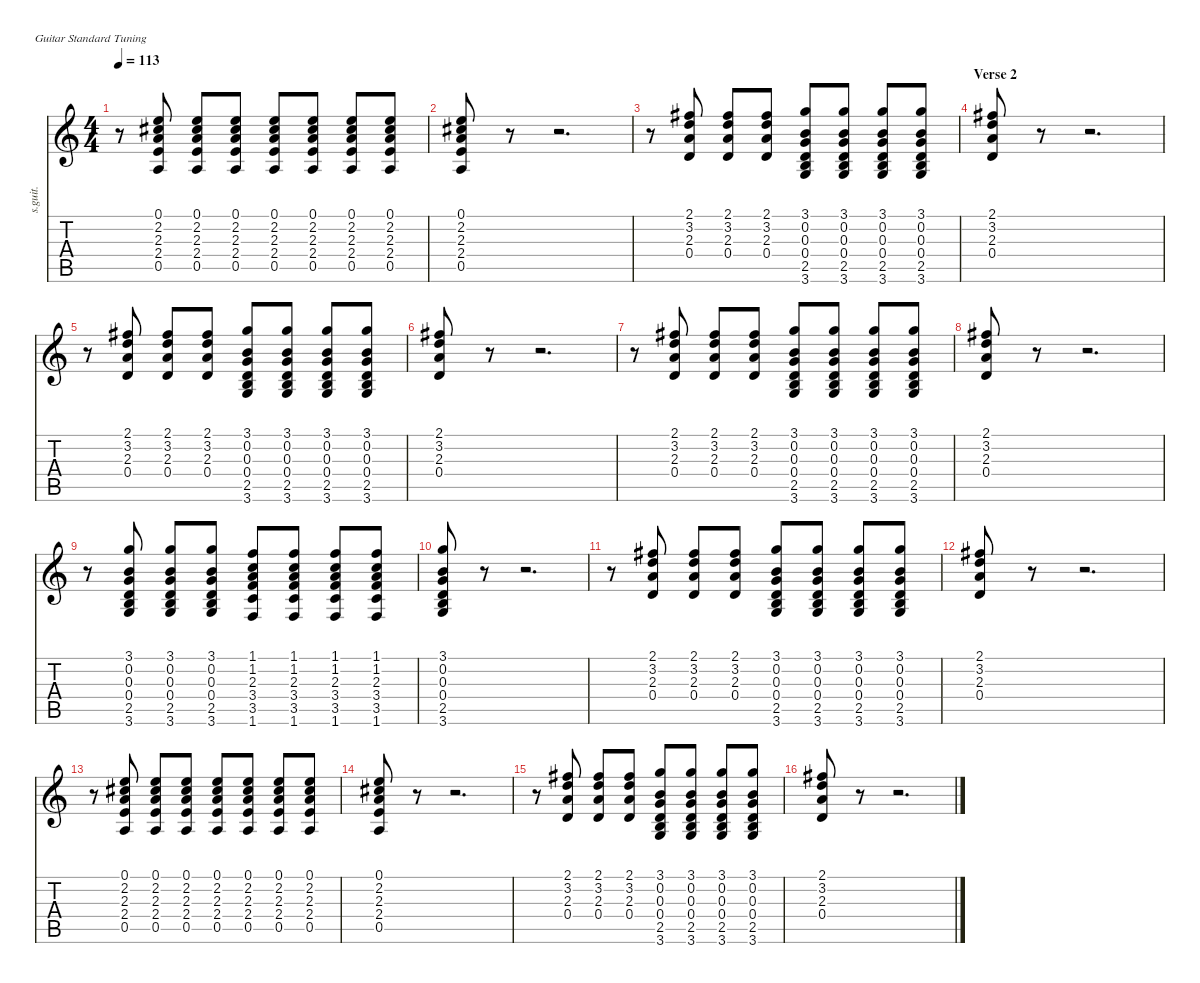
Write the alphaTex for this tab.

\defaultSystemsLayout 4
\hideDynamics
\bracketExtendMode nobrackets
\track ("Guitar (Right)" "s.guit.") {instrument overdrivenguitar}
\staff {score tabs}
\tuning (E4 B3 G3 D3 A2 E2)
\ts (4 4)
\tempo 113
\clef g2
\ks c
r.8{dy f} (0.1 2.2{acc #} 2.3 2.4 0.5).8{lyrics (0 "") lyrics (1 "") lyrics (2 "") lyrics (3 "") lyrics (4 "")} (0.1 2.2{acc #} 2.3 2.4 0.5).8{lyrics (0 "") lyrics (1 "") lyrics (2 "") lyrics (3 "") lyrics (4 "")} (0.1 2.2{acc #} 2.3 2.4 0.5).8{lyrics (0 "") lyrics (1 "") lyrics (2 "") lyrics (3 "") lyrics (4 "")} (0.1 2.2{acc #} 2.3 2.4 0.5).8{lyrics (0 "") lyrics (1 "") lyrics (2 "") lyrics (3 "") lyrics (4 "")} (0.1 2.2{acc #} 2.3 2.4 0.5).8{lyrics (0 "") lyrics (1 "") lyrics (2 "") lyrics (3 "") lyrics (4 "")} (0.1 2.2{acc #} 2.3 2.4 0.5).8{lyrics (0 "") lyrics (1 "") lyrics (2 "") lyrics (3 "") lyrics (4 "")} (0.1 2.2{acc #} 2.3 2.4 0.5).8{lyrics (0 "") lyrics (1 "") lyrics (2 "") lyrics (3 "") lyrics (4 "")} |
(0.1 2.2{acc #} 2.3 2.4 0.5).8{lyrics (0 "") lyrics (1 "") lyrics (2 "") lyrics (3 "") lyrics (4 "")} r.8 r.2{d} |
r.8 (2.1{acc #} 3.2 2.3 0.4).8{lyrics (0 "") lyrics (1 "") lyrics (2 "") lyrics (3 "") lyrics (4 "")} (2.1{acc #} 3.2 2.3 0.4).8{lyrics (0 "") lyrics (1 "") lyrics (2 "") lyrics (3 "") lyrics (4 "")} (2.1{acc #} 3.2 2.3 0.4).8{lyrics (0 "") lyrics (1 "") lyrics (2 "") lyrics (3 "") lyrics (4 "")} (3.1 0.2 0.3 0.4 2.5 3.6).8{lyrics (0 "") lyrics (1 "") lyrics (2 "") lyrics (3 "") lyrics (4 "")} (3.1 0.2 0.3 0.4 2.5 3.6).8{lyrics (0 "") lyrics (1 "") lyrics (2 "") lyrics (3 "") lyrics (4 "")} (3.1 0.2 0.3 0.4 2.5 3.6).8{lyrics (0 "") lyrics (1 "") lyrics (2 "") lyrics (3 "") lyrics (4 "")} (3.1 0.2 0.3 0.4 2.5 3.6).8{lyrics (0 "") lyrics (1 "") lyrics (2 "") lyrics (3 "") lyrics (4 "")} |
\section ("" "Verse 2")
(2.1{acc #} 3.2 2.3 0.4).8{lyrics (0 "") lyrics (1 "") lyrics (2 "") lyrics (3 "") lyrics (4 "")} r.8 r.2{d} |
r.8 (2.1{acc #} 3.2 2.3 0.4).8{lyrics (0 "") lyrics (1 "") lyrics (2 "") lyrics (3 "") lyrics (4 "")} (2.1{acc #} 3.2 2.3 0.4).8{lyrics (0 "") lyrics (1 "") lyrics (2 "") lyrics (3 "") lyrics (4 "")} (2.1{acc #} 3.2 2.3 0.4).8{lyrics (0 "") lyrics (1 "") lyrics (2 "") lyrics (3 "") lyrics (4 "")} (3.1 0.2 0.3 0.4 2.5 3.6).8{lyrics (0 "") lyrics (1 "") lyrics (2 "") lyrics (3 "") lyrics (4 "")} (3.1 0.2 0.3 0.4 2.5 3.6).8{lyrics (0 "") lyrics (1 "") lyrics (2 "") lyrics (3 "") lyrics (4 "")} (3.1 0.2 0.3 0.4 2.5 3.6).8{lyrics (0 "") lyrics (1 "") lyrics (2 "") lyrics (3 "") lyrics (4 "")} (3.1 0.2 0.3 0.4 2.5 3.6).8{lyrics (0 "") lyrics (1 "") lyrics (2 "") lyrics (3 "") lyrics (4 "")} |
(2.1{acc #} 3.2 2.3 0.4).8{lyrics (0 "") lyrics (1 "") lyrics (2 "") lyrics (3 "") lyrics (4 "")} r.8 r.2{d} |
r.8 (2.1{acc #} 3.2 2.3 0.4).8{lyrics (0 "") lyrics (1 "") lyrics (2 "") lyrics (3 "") lyrics (4 "")} (2.1{acc #} 3.2 2.3 0.4).8{lyrics (0 "") lyrics (1 "") lyrics (2 "") lyrics (3 "") lyrics (4 "")} (2.1{acc #} 3.2 2.3 0.4).8{lyrics (0 "") lyrics (1 "") lyrics (2 "") lyrics (3 "") lyrics (4 "")} (3.1 0.2 0.3 0.4 2.5 3.6).8{lyrics (0 "") lyrics (1 "") lyrics (2 "") lyrics (3 "") lyrics (4 "")} (3.1 0.2 0.3 0.4 2.5 3.6).8{lyrics (0 "") lyrics (1 "") lyrics (2 "") lyrics (3 "") lyrics (4 "")} (3.1 0.2 0.3 0.4 2.5 3.6).8{lyrics (0 "") lyrics (1 "") lyrics (2 "") lyrics (3 "") lyrics (4 "")} (3.1 0.2 0.3 0.4 2.5 3.6).8{lyrics (0 "") lyrics (1 "") lyrics (2 "") lyrics (3 "") lyrics (4 "")} |
(2.1{acc #} 3.2 2.3 0.4).8{lyrics (0 "") lyrics (1 "") lyrics (2 "") lyrics (3 "") lyrics (4 "")} r.8 r.2{d} |
r.8 (3.1 0.2 0.3 0.4 2.5 3.6).8{lyrics (0 "") lyrics (1 "") lyrics (2 "") lyrics (3 "") lyrics (4 "")} (3.1 0.2 0.3 0.4 2.5 3.6).8{lyrics (0 "") lyrics (1 "") lyrics (2 "") lyrics (3 "") lyrics (4 "")} (3.1 0.2 0.3 0.4 2.5 3.6).8{lyrics (0 "") lyrics (1 "") lyrics (2 "") lyrics (3 "") lyrics (4 "")} (1.1 1.2 2.3 3.4 3.5 1.6).8{lyrics (0 "") lyrics (1 "") lyrics (2 "") lyrics (3 "") lyrics (4 "")} (1.1 1.2 2.3 3.4 3.5 1.6).8{lyrics (0 "") lyrics (1 "") lyrics (2 "") lyrics (3 "") lyrics (4 "")} (1.1 1.2 2.3 3.4 3.5 1.6).8{lyrics (0 "") lyrics (1 "") lyrics (2 "") lyrics (3 "") lyrics (4 "")} (1.1 1.2 2.3 3.4 3.5 1.6).8{lyrics (0 "") lyrics (1 "") lyrics (2 "") lyrics (3 "") lyrics (4 "")} |
(3.1 0.2 0.3 0.4 2.5 3.6).8{lyrics (0 "") lyrics (1 "") lyrics (2 "") lyrics (3 "") lyrics (4 "")} r.8 r.2{d} |
r.8 (2.1{acc #} 3.2 2.3 0.4).8{lyrics (0 "") lyrics (1 "") lyrics (2 "") lyrics (3 "") lyrics (4 "")} (2.1{acc #} 3.2 2.3 0.4).8{lyrics (0 "") lyrics (1 "") lyrics (2 "") lyrics (3 "") lyrics (4 "")} (2.1{acc #} 3.2 2.3 0.4).8{lyrics (0 "") lyrics (1 "") lyrics (2 "") lyrics (3 "") lyrics (4 "")} (3.1 0.2 0.3 0.4 2.5 3.6).8{lyrics (0 "") lyrics (1 "") lyrics (2 "") lyrics (3 "") lyrics (4 "")} (3.1 0.2 0.3 0.4 2.5 3.6).8{lyrics (0 "") lyrics (1 "") lyrics (2 "") lyrics (3 "") lyrics (4 "")} (3.1 0.2 0.3 0.4 2.5 3.6).8{lyrics (0 "") lyrics (1 "") lyrics (2 "") lyrics (3 "") lyrics (4 "")} (3.1 0.2 0.3 0.4 2.5 3.6).8{lyrics (0 "") lyrics (1 "") lyrics (2 "") lyrics (3 "") lyrics (4 "")} |
(2.1{acc #} 3.2 2.3 0.4).8{lyrics (0 "") lyrics (1 "") lyrics (2 "") lyrics (3 "") lyrics (4 "")} r.8 r.2{d} |
r.8 (0.1 2.2{acc #} 2.3 2.4 0.5).8{lyrics (0 "") lyrics (1 "") lyrics (2 "") lyrics (3 "") lyrics (4 "")} (0.1 2.2{acc #} 2.3 2.4 0.5).8{lyrics (0 "") lyrics (1 "") lyrics (2 "") lyrics (3 "") lyrics (4 "")} (0.1 2.2{acc #} 2.3 2.4 0.5).8{lyrics (0 "") lyrics (1 "") lyrics (2 "") lyrics (3 "") lyrics (4 "")} (0.1 2.2{acc #} 2.3 2.4 0.5).8{lyrics (0 "") lyrics (1 "") lyrics (2 "") lyrics (3 "") lyrics (4 "")} (0.1 2.2{acc #} 2.3 2.4 0.5).8{lyrics (0 "") lyrics (1 "") lyrics (2 "") lyrics (3 "") lyrics (4 "")} (0.1 2.2{acc #} 2.3 2.4 0.5).8{lyrics (0 "") lyrics (1 "") lyrics (2 "") lyrics (3 "") lyrics (4 "")} (0.1 2.2{acc #} 2.3 2.4 0.5).8{lyrics (0 "") lyrics (1 "") lyrics (2 "") lyrics (3 "") lyrics (4 "")} |
(0.1 2.2{acc #} 2.3 2.4 0.5).8{lyrics (0 "") lyrics (1 "") lyrics (2 "") lyrics (3 "") lyrics (4 "")} r.8 r.2{d} |
r.8 (2.1{acc #} 3.2 2.3 0.4).8{lyrics (0 "") lyrics (1 "") lyrics (2 "") lyrics (3 "") lyrics (4 "")} (2.1{acc #} 3.2 2.3 0.4).8{lyrics (0 "") lyrics (1 "") lyrics (2 "") lyrics (3 "") lyrics (4 "")} (2.1{acc #} 3.2 2.3 0.4).8{lyrics (0 "") lyrics (1 "") lyrics (2 "") lyrics (3 "") lyrics (4 "")} (3.1 0.2 0.3 0.4 2.5 3.6).8{lyrics (0 "") lyrics (1 "") lyrics (2 "") lyrics (3 "") lyrics (4 "")} (3.1 0.2 0.3 0.4 2.5 3.6).8{lyrics (0 "") lyrics (1 "") lyrics (2 "") lyrics (3 "") lyrics (4 "")} (3.1 0.2 0.3 0.4 2.5 3.6).8{lyrics (0 "") lyrics (1 "") lyrics (2 "") lyrics (3 "") lyrics (4 "")} (3.1 0.2 0.3 0.4 2.5 3.6).8{lyrics (0 "") lyrics (1 "") lyrics (2 "") lyrics (3 "") lyrics (4 "")} |
(2.1{acc #} 3.2 2.3 0.4).8{lyrics (0 "") lyrics (1 "") lyrics (2 "") lyrics (3 "") lyrics (4 "")} r.8 r.2{d}
